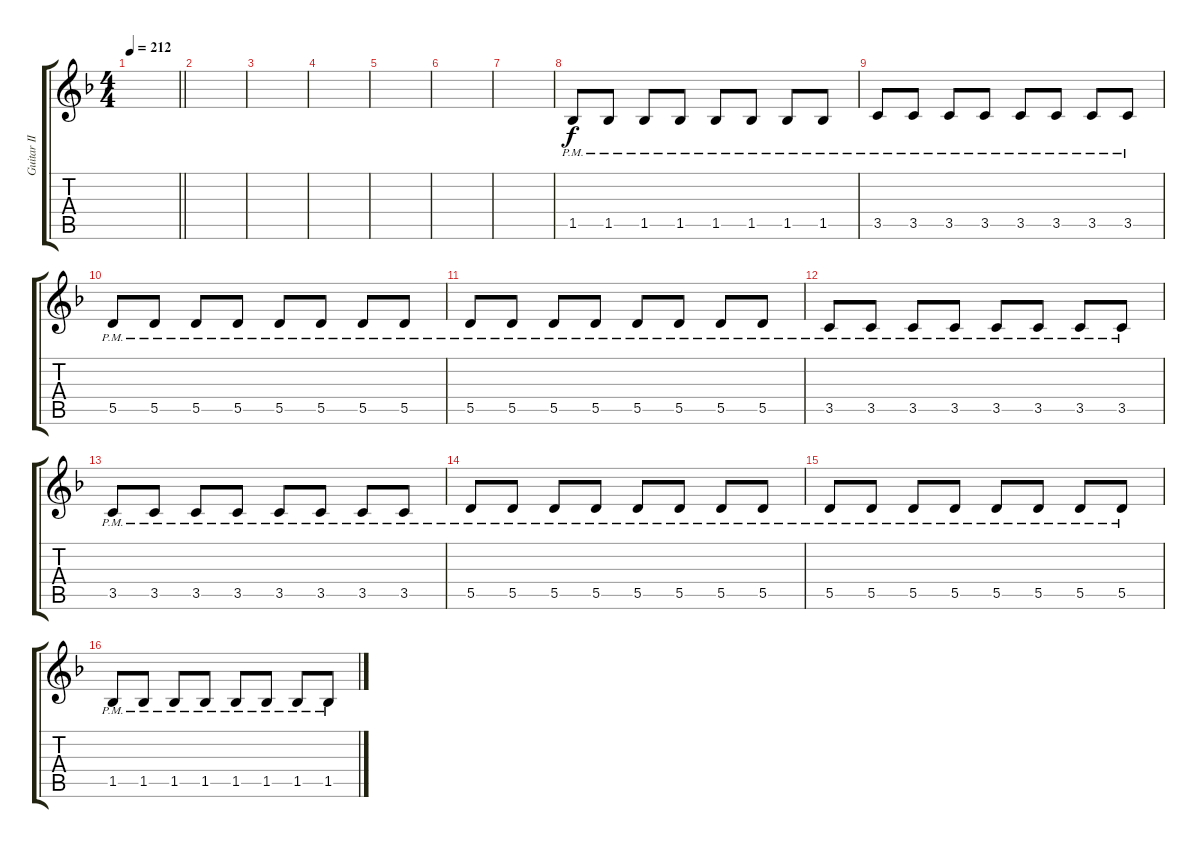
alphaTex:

\track ("Guitar II" "Guitar II") {instrument distortionguitar}
\staff {score tabs}
\tuning (E4 B3 G3 D3 A2 E2) {hide}
\ts (4 4)
\tempo 212
\clef g2
\barLineRight lightlight
\ks dminor
|
|
|
|
|
|
|
1.5{pm}.8 1.5{pm}.8 1.5{pm}.8 1.5{pm}.8 1.5{pm}.8 1.5{pm}.8 1.5{pm}.8 1.5{pm}.8 |
3.5{pm}.8 3.5{pm}.8 3.5{pm}.8 3.5{pm}.8 3.5{pm}.8 3.5{pm}.8 3.5{pm}.8 3.5{pm}.8 |
5.5{pm}.8 5.5{pm}.8 5.5{pm}.8 5.5{pm}.8 5.5{pm}.8 5.5{pm}.8 5.5{pm}.8 5.5{pm}.8 |
5.5{pm}.8 5.5{pm}.8 5.5{pm}.8 5.5{pm}.8 5.5{pm}.8 5.5{pm}.8 5.5{pm}.8 5.5{pm}.8 |
3.5{pm}.8 3.5{pm}.8 3.5{pm}.8 3.5{pm}.8 3.5{pm}.8 3.5{pm}.8 3.5{pm}.8 3.5{pm}.8 |
3.5{pm}.8 3.5{pm}.8 3.5{pm}.8 3.5{pm}.8 3.5{pm}.8 3.5{pm}.8 3.5{pm}.8 3.5{pm}.8 |
5.5{pm}.8 5.5{pm}.8 5.5{pm}.8 5.5{pm}.8 5.5{pm}.8 5.5{pm}.8 5.5{pm}.8 5.5{pm}.8 |
5.5{pm}.8 5.5{pm}.8 5.5{pm}.8 5.5{pm}.8 5.5{pm}.8 5.5{pm}.8 5.5{pm}.8 5.5{pm}.8 |
1.5{pm}.8 1.5{pm}.8 1.5{pm}.8 1.5{pm}.8 1.5{pm}.8 1.5{pm}.8 1.5{pm}.8 1.5{pm}.8
